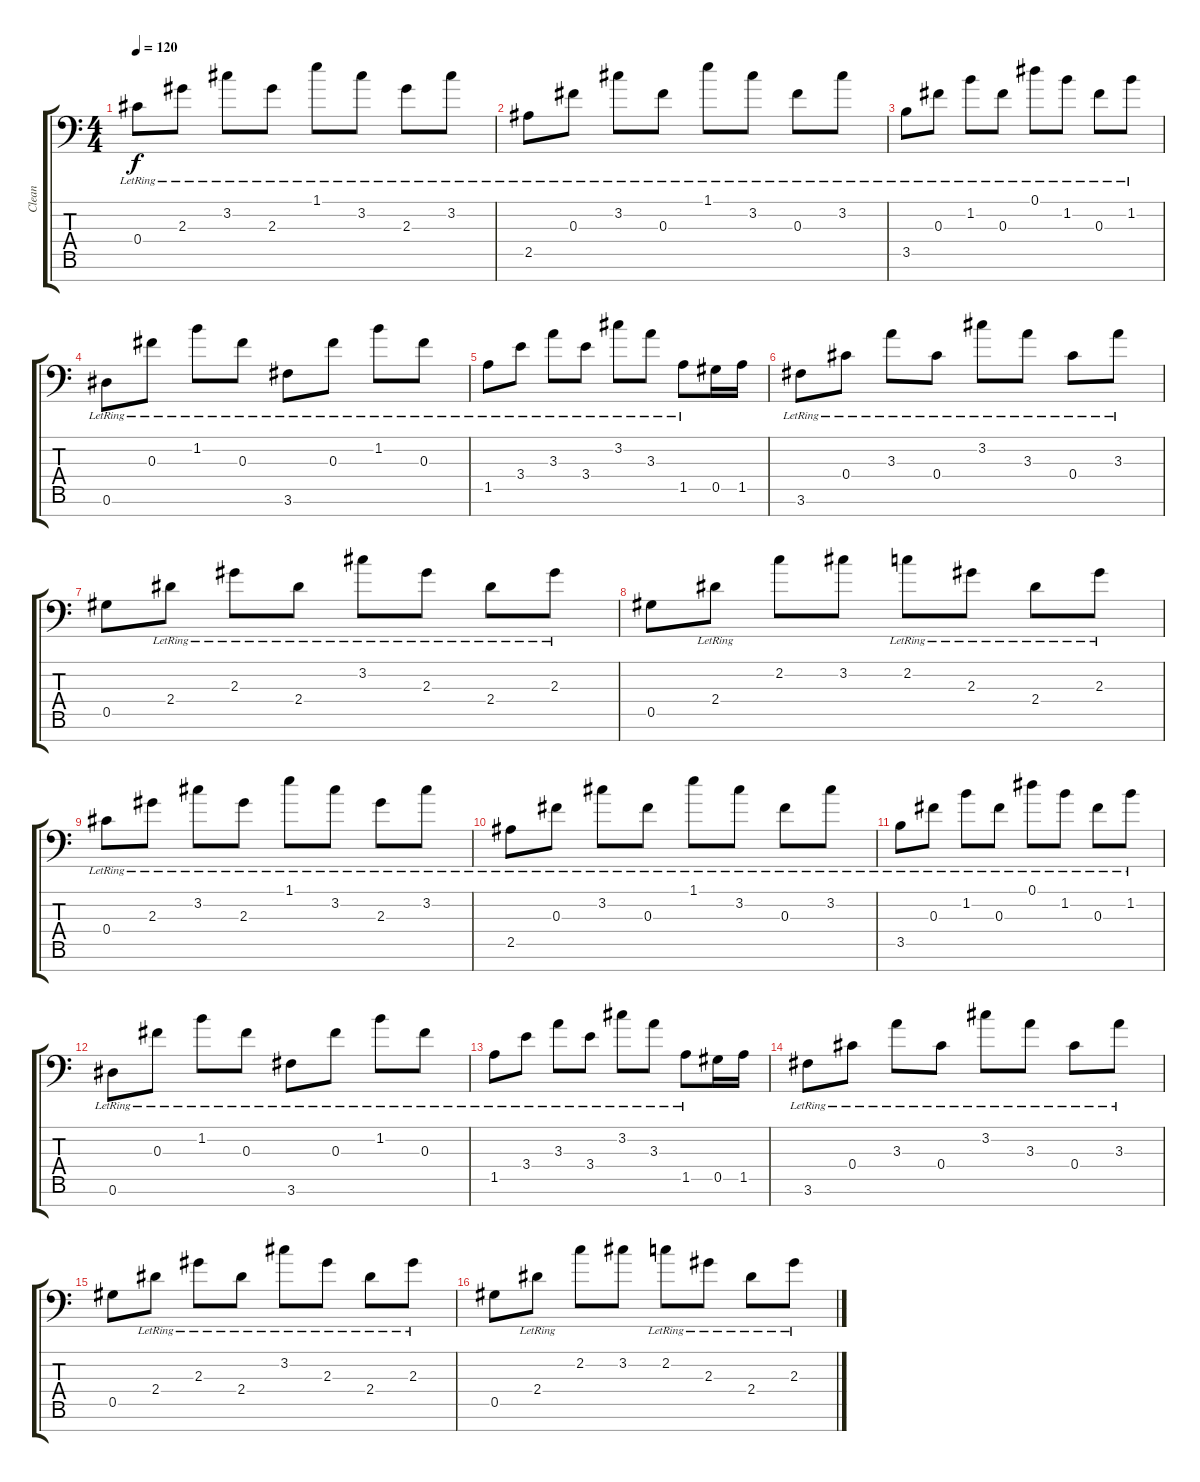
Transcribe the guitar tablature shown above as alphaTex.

\track ("Clean" "Clean") {instrument electricguitarclean}
\staff {score tabs}
\tuning (Eb4 Bb3 Gb3 Db3 Ab2 Eb2 Bb1) {hide}
\ts (4 4)
\tempo 120
\clef f4
\ks c
0.4{lr}.8{dy f} 2.3{lr}.8 3.2{lr}.8 2.3{lr}.8 1.1{lr}.8 3.2{lr}.8 2.3{lr}.8 3.2{lr}.8 |
2.5{lr}.8 0.3{lr}.8 3.2{lr}.8 0.3{lr}.8 1.1{lr}.8 3.2{lr}.8 0.3{lr}.8 3.2{lr}.8 |
3.5{lr}.8 0.3{lr}.8 1.2{lr}.8 0.3{lr}.8 0.1{lr}.8 1.2{lr}.8 0.3{lr}.8 1.2{lr}.8 |
0.6{lr}.8 0.3{lr}.8 1.2{lr}.8 0.3{lr}.8 3.6{lr}.8 0.3{lr}.8 1.2{lr}.8 0.3{lr}.8 |
1.5{lr}.8 3.4{lr}.8 3.3{lr}.8 3.4{lr}.8 3.2{lr}.8 3.3{lr}.8 1.5{lr}.8 0.5.16 1.5.16 |
3.6{lr}.8 0.4{lr}.8 3.3{lr}.8 0.4{lr}.8 3.2{lr}.8 3.3{lr}.8 0.4{lr}.8 3.3{lr}.8 |
0.5.8 2.4{lr}.8 2.3{lr}.8 2.4{lr}.8 3.2{lr}.8 2.3{lr}.8 2.4{lr}.8 2.3{lr}.8 |
0.5.8 2.4{lr}.8 2.2.8 3.2.8 2.2{lr}.8 2.3{lr}.8 2.4{lr}.8 2.3{lr}.8 |
0.4{lr}.8 2.3{lr}.8 3.2{lr}.8 2.3{lr}.8 1.1{lr}.8 3.2{lr}.8 2.3{lr}.8 3.2{lr}.8 |
2.5{lr}.8 0.3{lr}.8 3.2{lr}.8 0.3{lr}.8 1.1{lr}.8 3.2{lr}.8 0.3{lr}.8 3.2{lr}.8 |
3.5{lr}.8 0.3{lr}.8 1.2{lr}.8 0.3{lr}.8 0.1{lr}.8 1.2{lr}.8 0.3{lr}.8 1.2{lr}.8 |
0.6{lr}.8 0.3{lr}.8 1.2{lr}.8 0.3{lr}.8 3.6{lr}.8 0.3{lr}.8 1.2{lr}.8 0.3{lr}.8 |
1.5{lr}.8 3.4{lr}.8 3.3{lr}.8 3.4{lr}.8 3.2{lr}.8 3.3{lr}.8 1.5{lr}.8 0.5.16 1.5.16 |
3.6{lr}.8 0.4{lr}.8 3.3{lr}.8 0.4{lr}.8 3.2{lr}.8 3.3{lr}.8 0.4{lr}.8 3.3{lr}.8 |
0.5.8 2.4{lr}.8 2.3{lr}.8 2.4{lr}.8 3.2{lr}.8 2.3{lr}.8 2.4{lr}.8 2.3{lr}.8 |
0.5.8 2.4{lr}.8 2.2.8 3.2.8 2.2{lr}.8 2.3{lr}.8 2.4{lr}.8 2.3{lr}.8
